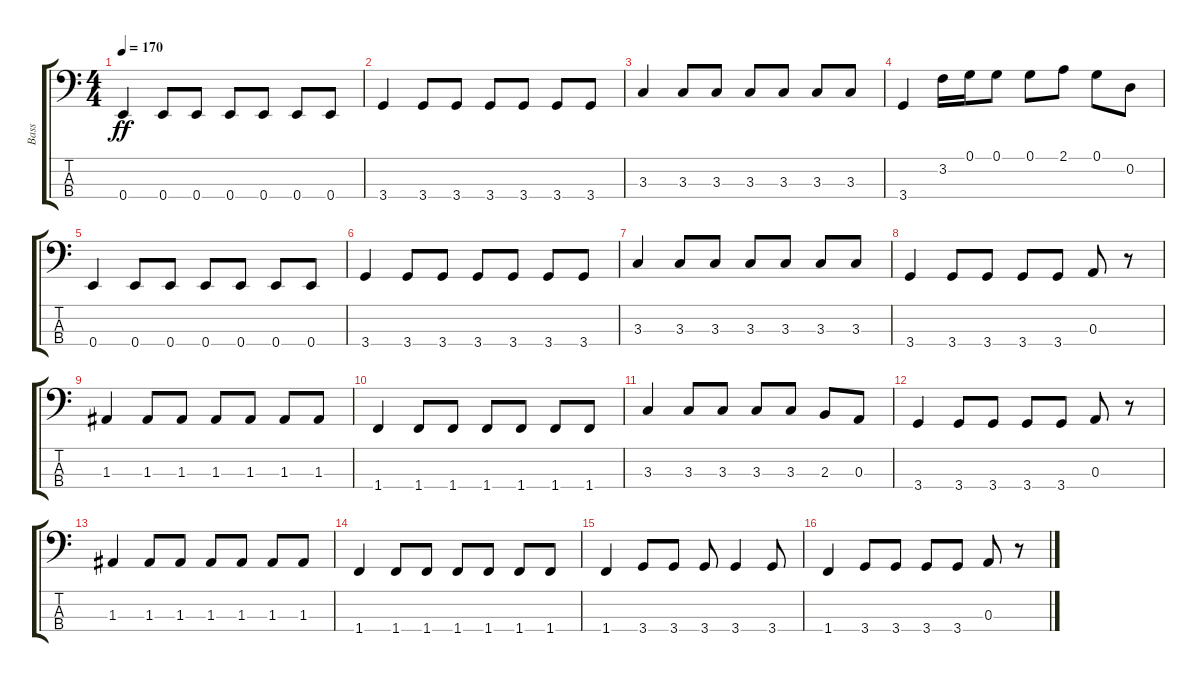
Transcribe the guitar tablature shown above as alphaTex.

\track ("Bass" "Bass") {instrument electricbassfinger}
\staff {score tabs}
\tuning (G2 D2 A1 E1) {hide}
\ts (4 4)
\tempo 170
\clef f4
\ks c
0.4.4{dy ff} 0.4.8 0.4.8 0.4.8 0.4.8 0.4.8 0.4.8 |
3.4.4 3.4.8 3.4.8 3.4.8 3.4.8 3.4.8 3.4.8 |
3.3.4 3.3.8 3.3.8 3.3.8 3.3.8 3.3.8 3.3.8 |
3.4.4 3.2.16 0.1.16 0.1.8 0.1.8 2.1.8 0.1.8 0.2.8 |
0.4.4 0.4.8 0.4.8 0.4.8 0.4.8 0.4.8 0.4.8 |
3.4.4 3.4.8 3.4.8 3.4.8 3.4.8 3.4.8 3.4.8 |
3.3.4 3.3.8 3.3.8 3.3.8 3.3.8 3.3.8 3.3.8 |
3.4.4 3.4.8 3.4.8 3.4.8 3.4.8 0.3.8 r.8 |
1.3.4 1.3.8 1.3.8 1.3.8 1.3.8 1.3.8 1.3.8 |
1.4.4 1.4.8 1.4.8 1.4.8 1.4.8 1.4.8 1.4.8 |
3.3.4 3.3.8 3.3.8 3.3.8 3.3.8 2.3.8 0.3.8 |
3.4.4 3.4.8 3.4.8 3.4.8 3.4.8 0.3.8 r.8 |
1.3.4 1.3.8 1.3.8 1.3.8 1.3.8 1.3.8 1.3.8 |
1.4.4 1.4.8 1.4.8 1.4.8 1.4.8 1.4.8 1.4.8 |
1.4.4 3.4.8 3.4.8 3.4.8 3.4.4 3.4.8 |
1.4.4 3.4.8 3.4.8 3.4.8 3.4.8 0.3.8 r.8
